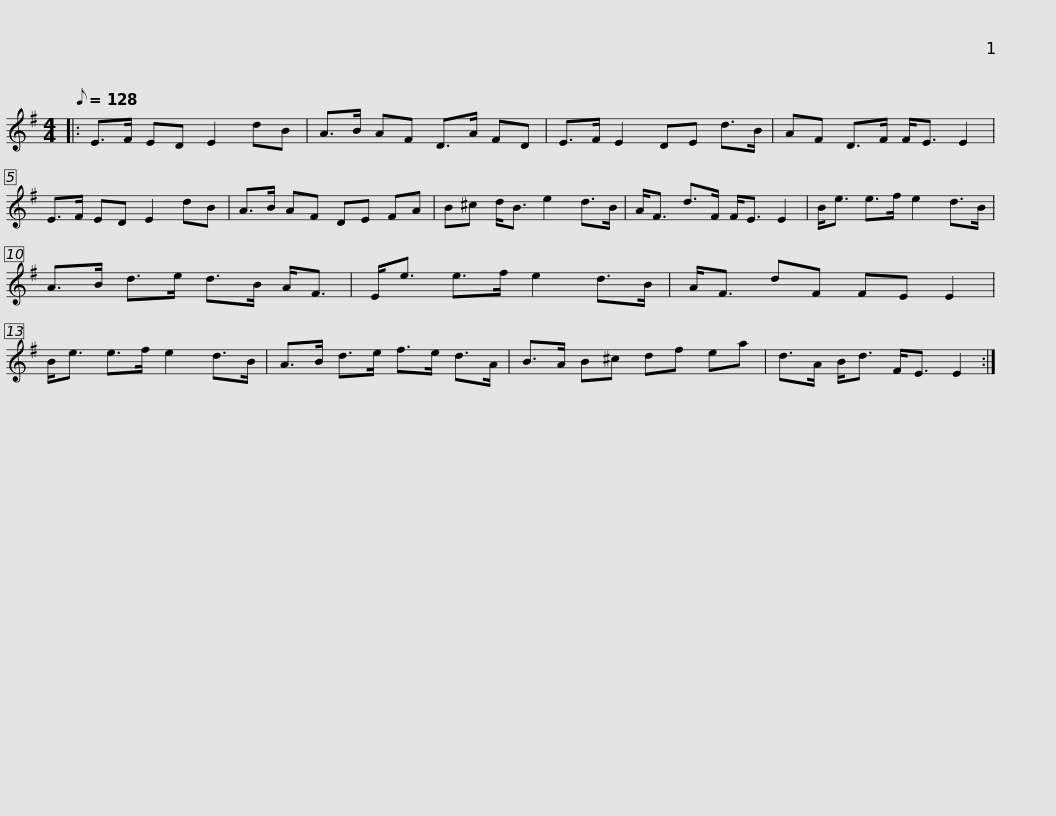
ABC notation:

X:1
L:1/8
Q:1/8=128
M:4/4
I:linebreak $
K:Emin
V:1 treble
V:1
|: E>F ED E2 dB | A>B AF D>A FD | E>F E2 DE d>B | AF D>F F<E E2 | E>F ED E2 dB |$ %5
 A>B AF DE FA | B^c d<B e2 d>B | A<F d>F F<E E2 | B<e e>f e2 d>B | A>B d>e d>B A<F |$ %10
 E<e e>f e2 d>B | A<F dF FE E2 | B<e e>f e2 d>B | A>B d>e f>e d>A | B>A B^c df ea |$ %15
 d>A B<d F<E E2 :| %16
